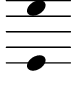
\version "2.20.0"

\paper{
  paper-width = 13
  paper-height = 30

  top-margin = 0
  bottom-margin = 0
  left-margin = 1
  right-margin = 1
  
  top-system-spacing  = 
  #' (
       (minimum-distance 0)
       (padding -50)
       (stretchability 0)
       )
 
  system-system-spacing =
  #'((basic-distance . 15)  %this controls space between lines default = 12
      (minimum-distance . 8)
      (padding . 1)
      (stretchability . 60)) 

}

\book {

  \header {
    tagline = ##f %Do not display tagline
 }

  \score {

    <<

      \override Score.BarNumber.break-visibility = ##(#f #f #f) %The order of the three values is end of line visible, middle of line visible, beginning of line visible.

      \new Staff \with {
        \omit TimeSignature
        \omit BarLine
        \omit Clef
        \omit KeySignature
        \override StaffSymbol.thickness = #1 %thickness of stafflines, ledger lines, and stems
        % \accidentalStyle dodecaphonic  modern modern-cautionary neo-modern default http://lilypond.org/doc/v2.18/Documentation/notation/displaying-pitches#automatic-accidentals
      }

      {
        \time 1/4
        \override TupletBracket.bracket-visibility = ##t
        \override TupletNumber.visibility = ##f
        %\once \override TupletNumber #'text = "7:4"
        %\set tupletFullLength = ##t %http://lilypond.org/doc/v2.19/Documentation/snippets/rhythms
        
        \override NoteHead.font-size = #-0.75
        
        \override Stem.details.beamed-lengths = #'(0)
        \override Stem.details.lengths = #'(0)
        
        % \override NoteColumn.accent-skip = ##t
        
        % Notes Only, No Staff
        %     \stopStaff
        %         \override NoteHead.transparent = ##t
        %         \override NoteHead.no-ledgers = ##t 
        %         \override Script.transparent = ##t
        %         \override Stem.transparent = ##t  
        %         \override TupletBracket.bracket-visibility = ##f
        %         \override TupletNumber.transparent = ##t
        %         \override Staff.Clef.transparent =##t
        %         \override Staff.BarLine.transparent =##t

        % To Restart Staff After Stopping Staff
        %    \startStaff
        %         \override NoteHead.transparent = ##f
        %         \override NoteHead.no-ledgers = ##f
        %         \override Script.transparent = #f
        %         \override Stem.transparent = ##f
        %         \override TupletBracket.bracket-visibility = ##t
        %         \override TupletNumber.transparent = ##f
        %         \override Staff.Clef.transparent =##f
        %         \override Staff.BarLine.transparent =##f
        
        % Repeats        
        %       \repeat volta 2{
        %          a4 a a a    a a a a    a a a a    a a a a
        %         }         
        
        
        <<e'4  e''>>  
        
        
      
        
        %           e'4 %quarter
        %           fis'4 %quarter sharp
        %           c'4 %quarter 1 ledger on
        %           cis'4 %quarter sharp 1 ledger on
        %           
        %           a4 %quarter 2 ledger on
        %           g4 %quarter 2 ledger below
        %           gis4 %quarter sharp 2 ledger below 
        %           r4 %rest
        %           
        %           r8 [e'8]%8thR-8th
        %           r8 [fis'8] %8thR-8th sharp
        %           r8 [c'8] %8thR-8th 1 ledger on
        %           r8 [cis'8] %8thR-8th sharp 1 ledger on
        %           
        %           r8 [a8] %8thR-8th 2 ledger on
        %           r8 [g8] %8thR-8th 2 ledger below
        %           r8 [gis8] %8thR-8th sharp 2 ledger below
        %           r8 [e'16 e']% 8thR-16th-16th

        % 
        %           r8 [fis'16 fis']% 8thR-16th-16th sharp
        %           r8 [c'16 c']% 8thR-16th-16th 1 ledger on
        %           r8 [cis'16 cis']% 8thR-16th-16th sharp 1 ledger on
        %           r8 [a16 a]% 8thR-16th-16th 2 ledgers on
        % 
        %           r8 [g16 g]% 8thR-16th-16th 2 ledgers below
        %           r8 [gis16 gis]% 8thR-16th-16th sharp 2 ledgers below
        %           e'16 [e' r8] % 16th-16th-8thR
        %           fis'16 [fis' r8] % 16th-16th-8thR sharp
        % 
        %           c'16 [c' r8] % 16th-16th-8thR 1 ledger on
        %           cis'16 [cis' r8] % 16th-16th-8thR sharp 1 ledger on
        %           a16 [a r8] % 16th-16th-8thR 2 ledgers on
        %           g16 [g r8] % 16th-16th-8thR 2 ledgers below
        % 
        %           gis16 [gis] r8 % 16th-16th-8thR sharp 2 ledgers below
        %           r8. [e'16]  % Dt8thR-16th
        %           r8. [fis'16]  % Dt8thR-16th sharp
        %           r8. [c'16]  % Dt8thR-16th 1 ledger on
        %           
        % 
        %           r8. [cis'16]  % Dt8thR-16th sharp 1 ledger on
        %           r8. [a16]  % Dt8thR-16th sharp 2 ledgers on
        %           r8. [g16]  % Dt8thR-16th  2 ledgers below
        %           r8. [gis16]  % Dt8thR-16th sharp 2 ledgers below
        %           
        %           \tuplet 3/2 {e'8 e'e'} % Triplet
        %           \tuplet 3/2 {fis'8 fis'fis'} % Triplet sharp
        %           \tuplet 3/2 {c'8 c'c'} % Triplet 1 ledger on
        %           \tuplet 3/2 {cis'8 cis'cis'} % Triplet sharp 1 ledger on
        %           
        %           \tuplet 3/2 {a8 a a} % Triplet 2 ledgers on
        %           \tuplet 3/2 {g8 g g} % Triplet 2 ledgers below
        %           \tuplet 3/2 {gis8 gis gis} % Triplet sharp 2 ledgers below
        %           e'16 e'e'e' % Quadruplet
        %           
        %           fis'16 fis' fis' fis' % Quadruplet sharp
        %           c'16 c' c' c' % Quadruplet 1 ledger on
        %           cis'16 cis' cis' cis' % Quadruplet sharp 1 ledger on
        %           a16 a a a % Quadruplet  2 ledgers on
        %           
        
        %    g16 g g g % Quadruplet 2 ledgers below
        %           gis16 gis gis gis % Quadruplet sharp 2 ledgers below
        %            \tuplet 5/4 {e'16 e' e' e' e'} % Quintuplet
        %            \tuplet 5/4 {fis'16 fis' fis' fis' fis'} % Quintuplet sharp
        %          
        %            \tuplet 5/4 {c'16 c' c' c' c'} % Quintuplet 1 ledger on
        %            \tuplet 5/4 {cis'16 cis' cis' cis' cis'} % Quintuplet sharp 1 ledger on
        %            \tuplet 5/4 {a16 a a a a} % Quintuplet 2 ledgers on
        %            \tuplet 5/4 {g16 g g g g} % Quintuplet 2 ledgers below
        %            
        %            \tuplet 5/4 {gis16 gis gis gis gis} % Quintuplet sharp 2 ledgers below
        %            c'4c'c'c' c'c'c'
        
        %  c'16c'c'c'  
        %           c'4        
        %           \tuplet 5/4 {c'''16\hide-> c'''c'''c'''c'''}       
        %           \tuplet 5/4 {f16\hide-> f f f f} 
        %           
        %           c'4  
        %           c'4 
        %           \tuplet 5/4 {    f16\hide-> f f f f }            
        %           \tuplet 5/4 {c'''16\hide-> c'''c'''c'''c'''}  
        
        
        
        
        
        
        
        
      }

    >>

    \layout{
      \context {
        \Score
        proportionalNotationDuration = #(ly:make-moment 1/20) %smallest space quintuplet or 5*4
        %proportionalNotationDuration = #(ly:make-moment 1/28)
        %proportionalNotationDuration = #(ly:make-moment 1/8)
        %\override SpacingSpanner.uniform-stretching = ##t
        %  \override SpacingSpanner.strict-note-spacing = ##t
        %  \override SpacingSpanner.strict-grace-spacing = ##t
        \override Beam.breakable = ##t
        \override Glissando.breakable = ##t
        \override TextSpanner.breakable = ##t
        % \override NoteHead.no-ledgers = ##t 
      }

      indent = 0
      line-width = 11
     % #(layout-set-staff-size 20)
      #(layout-set-staff-size 30)
       \hide Stem
      %\hide NoteHead
      % \hide LedgerLineSpanner
      % \hide TupletNumber 
    }

    \midi{}

  }
}

